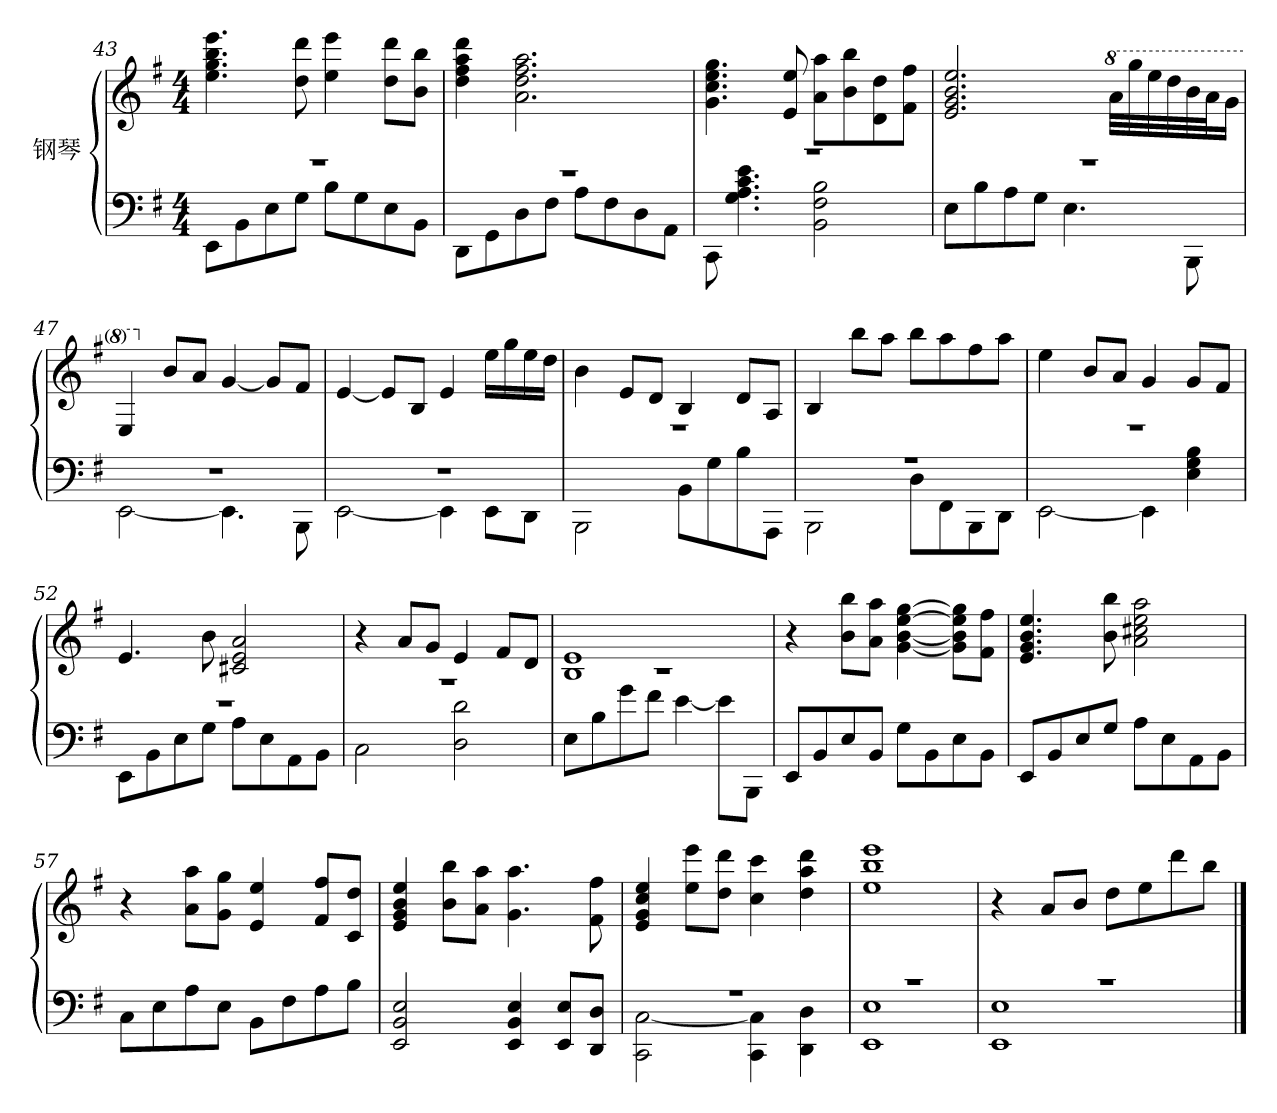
**kern	**kern
*part1	*part1
*staff2	*staff1
*I"钢琴	*
*clefF4	*clefG2
*k[f#]	*k[f#]
*M4/4	*M4/4
=43	=43
*^	*
1r	8EE\L	4.ee\ 4.gg\ 4.bb\ 4.eee\
.	8BB\	.
.	8E\	.
.	8G\J	8dd\ 8ddd\
.	8B\L	4ee\ 4eee\
.	8G\	.
.	8E\	8dd\ 8ddd\L
.	8BB\J	8b\ 8bb\J
=44	=44	=44
1r	8DD\L	4dd\ 4ff#\ 4aa\ 4ddd\
.	8GG\	.
.	8D\	2.a\ 2.dd\ 2.ff#\ 2.aa\
.	8F#\J	.
.	8A\L	.
.	8F#\	.
.	8D\	.
.	8AA\J	.
!!LO:LB:g=z
=45	=45	=45
1r	8CC\	4.g\ 4.cc\ 4.ee\ 4.gg\
.	4.G\ 4.A\ 4.c\ 4.e\	.
.	.	8e/ 8ee/
.	2BB\ 2F#\ 2B\	8a\ 8aa\L
.	.	8b\ 8bb\
.	.	8d\ 8dd\
.	.	8f#\ 8ff#\J
=46	=46	=46
1r	8E\L	2.e/ 2.g/ 2.b/ 2.ee/
.	8B\	.
.	8A\	.
.	8G\J	.
.	4.E\	.
*	*	*8va
.	.	32aa\LLL
.	.	32ggg\
.	.	32eee\
.	.	32ddd\
.	8BBB\	32bb\
.	.	32aa\J
.	.	16gg\JJ
=47	=47	=47
1r	[2EE\	4e/
*	*	*X8va
.	.	8b/L
.	.	8a/J
.	4.EE\]	[4g/
.	.	8g/L]
.	8BBB\	8f#/J
=48	=48	=48
1r	[2EE\	[4e/
.	.	8e/L]
.	.	8B/J
.	4EE\]	4e/
.	8EE\L	16ee\LL
.	.	16gg\
.	8DD\J	16ee\
.	.	16dd\JJ
!!LO:LB:g=z
=49	=49	=49
1r	2BBB\	4b\
.	.	8e/L
.	.	8d/J
.	8BB\L	4B/
.	8G\	.
.	8B\	8d/L
.	8AAA\J	8A/J
=50	=50	=50
1r	2BBB\	4B/
.	.	8bb\L
.	.	8aa\J
.	8D\L	8bb\L
.	8FF#\	8aa\
.	8BBB\	8ff#\
.	8DD\J	8aa\J
=51	=51	=51
1r	[2EE\	4ee\
.	.	8b/L
.	.	8a/J
.	4EE\]	4g/
.	4E\ 4G\ 4B\	8g/L
.	.	8f#/J
=52	=52	=52
1r	8EE\L	4.e/
.	8BB\	.
.	8E\	.
.	8G\J	8b\
.	8A\L	2c#X/ 2e/ 2a/
.	8E\	.
.	8AA\	.
.	8BB\J	.
=53	=53	=53
1r	2C\	4r
.	.	8a/L
.	.	8g/J
.	2D\ 2d\	4e/
.	.	8f#/L
.	.	8d/J
!!LO:LB:g=z
=54	=54	=54
1r	8E\L	1B 1e
.	8B\	.
.	8g\	.
.	8f#\J	.
.	[4e\	.
.	8e\L]	.
.	8BBB\J	.
*v	*v	*
=55	=55
8EE/L	4r
8BB/	.
8E/	8b\ 8bb\L
8BB/J	8a\ 8aa\J
8G\L	[4g\ [4b\ [4ee\ [4gg\
8BB\	.
8E\	8g\] 8b\] 8ee\] 8gg\]L
8BB\J	8f#\ 8ff#\J
=56	=56
8EE/L	4.e/ 4.g/ 4.b/ 4.ee/
8BB/	.
8E/	.
8G/J	8b\ 8bb\
8A\L	2a\ 2cc#X\ 2ee\ 2aa\
8E\	.
8AA\	.
8BB\J	.
=57	=57
8C\L	4r
8E\	.
8A\	8a\ 8aa\L
8E\J	8g\ 8gg\J
8BB\L	4e/ 4ee/
8F#\	.
8A\	8f#/ 8ff#/L
8B\J	8c/ 8dd/J
!!LO:LB:g=z
=58	=58
2EE/ 2BB/ 2E/	4e/ 4g/ 4b/ 4ee/
.	8b\ 8bb\L
.	8a\ 8aa\J
4EE/ 4BB/ 4E/	4.g\ 4.aa\
8EE/ 8E/L	.
8DD/ 8D/J	8f#\ 8ff#\
=59	=59
*^	*
1r	2CC\ [2C\	4e/ 4g/ 4cc/ 4ee/
.	.	8ee\ 8eee\L
.	.	8dd\ 8ddd\J
.	4CC\ 4C\]	4cc\ 4ccc\
.	4DD\ 4D\	4dd\ 4aa\ 4ddd\
=60	=60	=60
1r	1EE 1E	1ee 1bb 1eee
=61	=61	=61
1r	1EE 1E	4r
.	.	8a/L
.	.	8b/J
.	.	8dd\L
.	.	8ee\
.	.	8ddd\
.	.	8bb\J
*v	*v	*
==	==
*-	*-
